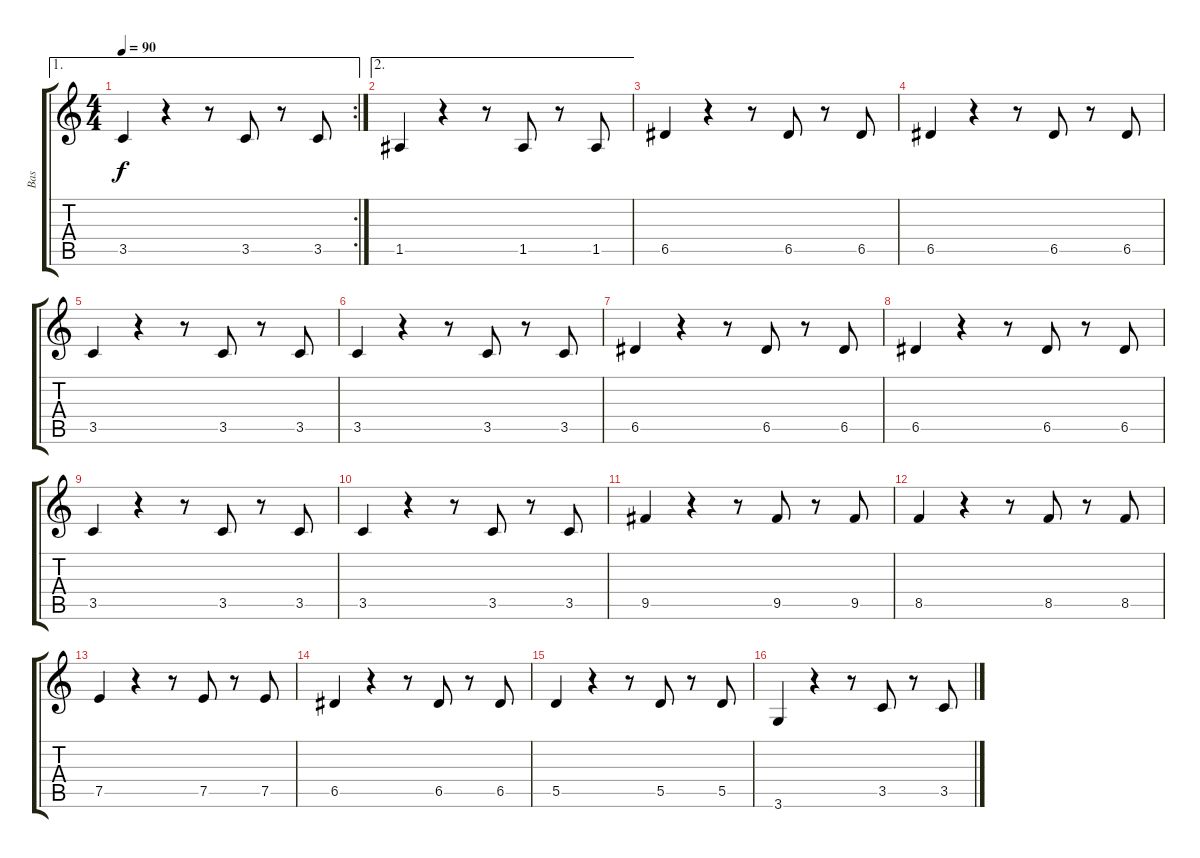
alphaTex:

\track ("Bas" "Bas") {instrument acousticbass}
\staff {score tabs}
\tuning (E4 B3 G3 D3 A2 E2) {hide}
\ae 1
\rc 2
\ts (4 4)
\tempo 90
\clef g2
\ks c
3.5.4{dy f} r.4 r.8 3.5.8 r.8 3.5.8 |
\ae 2
1.5.4 r.4 r.8 1.5.8 r.8 1.5.8 |
6.5.4 r.4 r.8 6.5.8 r.8 6.5.8 |
6.5.4 r.4 r.8 6.5.8 r.8 6.5.8 |
3.5.4 r.4 r.8 3.5.8 r.8 3.5.8 |
3.5.4 r.4 r.8 3.5.8 r.8 3.5.8 |
6.5.4 r.4 r.8 6.5.8 r.8 6.5.8 |
6.5.4 r.4 r.8 6.5.8 r.8 6.5.8 |
3.5.4 r.4 r.8 3.5.8 r.8 3.5.8 |
3.5.4 r.4 r.8 3.5.8 r.8 3.5.8 |
9.5.4 r.4 r.8 9.5.8 r.8 9.5.8 |
8.5.4 r.4 r.8 8.5.8 r.8 8.5.8 |
7.5.4 r.4 r.8 7.5.8 r.8 7.5.8 |
6.5.4 r.4 r.8 6.5.8 r.8 6.5.8 |
5.5.4 r.4 r.8 5.5.8 r.8 5.5.8 |
3.6.4 r.4 r.8 3.5.8 r.8 3.5.8
